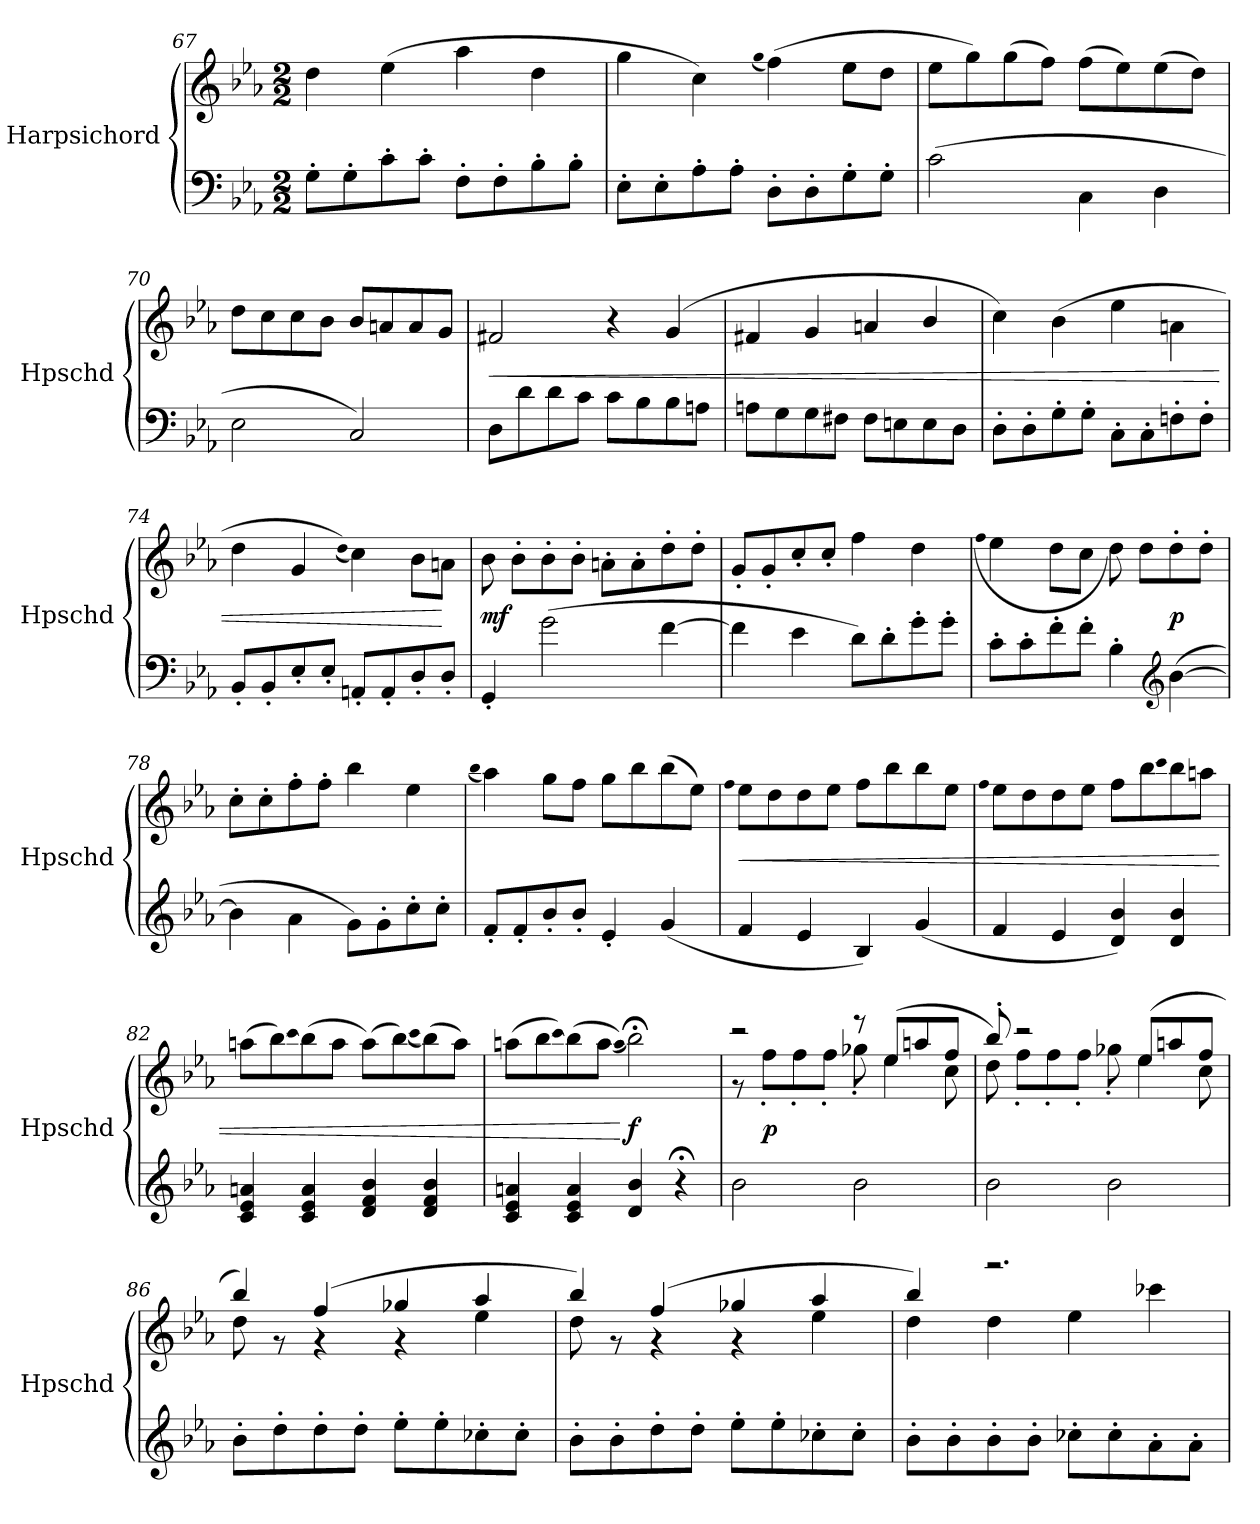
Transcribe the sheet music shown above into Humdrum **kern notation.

**kern	**kern	**dynam
*part1	*part1	*part1
*staff2	*staff1	*staff1/2
*I"Harpsichord	*	*
*I'Hpschd	*	*
*clefF4	*clefG2	*
*k[b-e-a-]	*k[b-e-a-]	*
*E-:	*E-:	*
*M2/2	*M2/2	*
=67	=67	=67
8G'\L	4dd\	.
8G'\	.	.
8c'\	(4ee-\	.
8c'\J	.	.
8F'\L	4aa-\	.
8F'\	.	.
8B-'\	4dd\	.
8B-'\J	.	.
=68	=68	=68
8E-'\L	4gg\	.
8E-'\	.	.
8A-'\	4cc\)	.
8A-'\J	.	.
.	(qgg	.
8D'\L	(4ff\)	.
8D'\	.	.
8G'\	8ee-\L	.
8G'\J	8dd\J	.
=69	=69	=69
(2c\	8ee-\L	.
.	8gg\)	.
.	(8gg\	.
.	8ff\J)	.
4C\	(8ff\L	.
.	8ee-\)	.
4D\	(8ee-\	.
.	8dd\J)	.
=70	=70	=70
2E-\	8dd\L	.
.	8cc\	.
.	8cc\	.
.	8b-\J	.
2C/)	8b-/L	.
.	8an/	.
.	8a/	.
.	8g/J	.
=71	=71	=71
8D\L	2f#X/	<
8d\	.	.
8d\	.	.
8c\J	.	.
8c\L	4r	.
8B-\	.	.
8B-\	(4g/	.
8An\J	.	.
=72	=72	=72
8An\L	4f#X/	.
8G\	.	.
8G\	4g/	.
8F#X\J	.	.
8F#\L	4an/	.
8En\	.	.
8E\	4b-/	.
8D\J	.	.
=73	=73	=73
8D'\L	4cc\)	.
8D'\	.	.
8G'\	(4b-\	.
8G'\J	.	.
8C'\L	4ee-\	.
8C'\	.	.
8Fn'\	4an\	.
8F'\J	.	.
=74	=74	=74
8BB-'/L	4dd\	.
8BB-'/	.	.
8E-'/	4g/	.
8E-'/J	.	.
.	(qdd)	.
8AAn'/L	4cc\)	.
8AA'/	.	.
8D'/	8b-\L	.
8D'/J	8an\J	[
=75	=75	=75
4GG'/	8b-\	mf
.	8b-'\L	.
(2g\	8b-'\	.
.	8b-'\J	.
.	8an'\L	.
.	8a'\	.
[4f\	8dd'\	.
.	8dd'\J	.
=76	=76	=76
4f\]	8g'/L	.
.	8g'/	.
4e-\	8cc'/	.
.	8cc'/J	.
8d\L)	4ff\	.
8d'\	.	.
8g'\	4dd\	.
8g'\J	.	.
=77	=77	=77
.	(qff	.
8c'\L	4ee-\	.
8c'\	.	.
8f'\	8dd\L	.
8f'\J	8cc\J	.
4B-'\	8dd\)	.
.	8dd\L	.
*clefG2	*	*
([4b-\	8dd'\	p
.	8dd'\J	.
=78	=78	=78
4b-\]	8cc'\L	.
.	8cc'\	.
4a-\	8ff'\	.
.	8ff'\J	.
8g\L)	4bb-\	.
8g'\	.	.
8cc'\	4ee-\	.
8cc'\J	.	.
=79	=79	=79
.	(qbb-	.
8f'/L	4aa-\)	.
8f'/	.	.
8b-'/	8gg\L	.
8b-'/J	8ff\J	.
4e-'/	8gg\L	.
.	8bb-\	.
(4g/	(8bb-\	.
.	8ee-\J)	.
=80	=80	=80
.	qff	.
4f/	8ee-\L	<
.	8dd\	.
4e-/	8dd\	.
.	8ee-\J	.
4B-/)	8ff\L	.
.	8bb-\	.
(4g/	8bb-\	.
.	8ee-\J	.
=81	=81	=81
.	qff	.
4f/	8ee-\L	.
.	8dd\	.
4e-/	8dd\	.
.	8ee-\J	.
4d/ 4b-/)	8ff\L	.
.	8bb-\	.
.	qccc	.
4d/ 4b-/	8bb-\	.
.	8aan\J	.
=82	=82	=82
4c/ 4e-/ 4an/	(8aan\L	.
.	[8bb-\)	.
.	qccc	.
4c/ 4e-/ 4a/	(8bb-\]	.
.	8aa\J	.
4d/ 4f/ 4b-/	(8aa\L)	.
.	8bb-\)	.
.	(qccc	.
4d/ 4f/ 4b-/	(8bb-\)	.
.	8aa\J)	.
=83	=83	=83
4c/ 4e-/ 4an/	(8aan\L	.
.	[8bb-\	.
.	qccc)	.
4c/ 4e-/ 4a/	(8bb-\]	.
.	8aa\J	.
.	(qaa)	.
4d/ 4b-/	2bb-;<\)	[ f
4r;<	.	.
=84	=84	=84
*	*^	*
2b-\	2r	8r	.
.	.	8ff'\L	p
.	.	8ff'\	.
.	.	8ff'\J	.
2b-\	8r	8gg-X'\	.
.	(8ee-/L	4ee-\	.
.	8aan/	.	.
.	8ff/J	8cc\	.
=85	=85	=85	=85
2b-\	8bb-'/	8dd\)	.
.	2r	8ff'\L	.
.	.	8ff'\	.
.	.	8ff'\J	.
2b-\	.	8gg-X'\	.
.	(8ee-/L	4ee-\	.
.	8aan/	.	.
.	8ff/J	8cc\	.
=86	=86	=86	=86
8b-'\L	4bb-/)	8dd\	.
8dd'\	.	8r	.
8dd'\	(4ff/	4r	.
8dd'\J	.	.	.
8ee-'\L	4gg-X/	4r	.
8ee-'\	.	.	.
8cc-X'\	4aa-/	4ee-\	.
8cc-'\J	.	.	.
=87	=87	=87	=87
8b-'\L	4bb-/)	8dd\	.
8b-'\	.	8r	.
8dd'\	(4ff/	4r	.
8dd'\J	.	.	.
8ee-'\L	4gg-X/	4r	.
8ee-'\	.	.	.
8cc-X'\	4aa-/	4ee-\	.
8cc-'\J	.	.	.
=88	=88	=88	=88
8b-'\L	4bb-/)	4dd\	.
8b-'\	.	.	.
8b-'\	2.r	4dd\	.
8b-'\J	.	.	.
8cc-X'\L	.	4ee-\	.
8cc-'\	.	.	.
8a-'\	.	4ccc-X\	.
8a-'\J	.	.	.
*	*v	*v	*
=	=	=
*-	*-	*-
